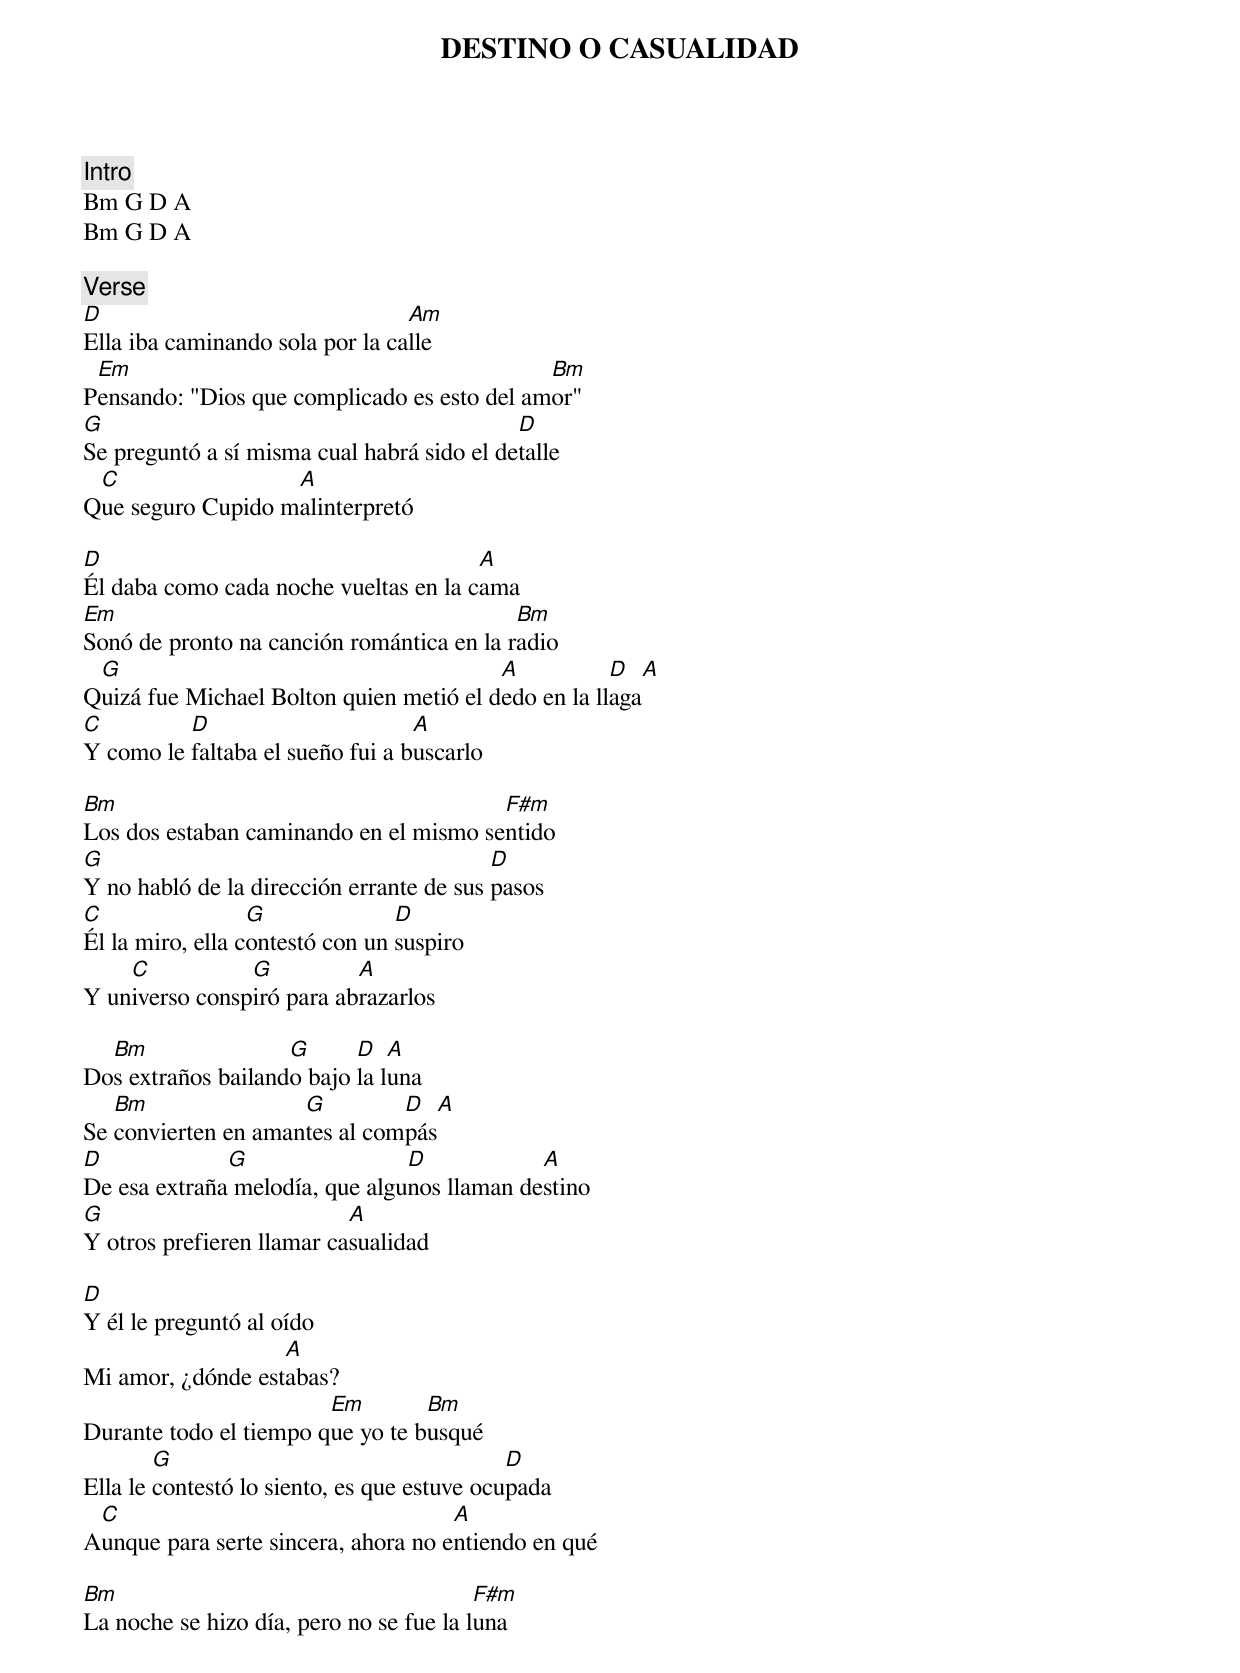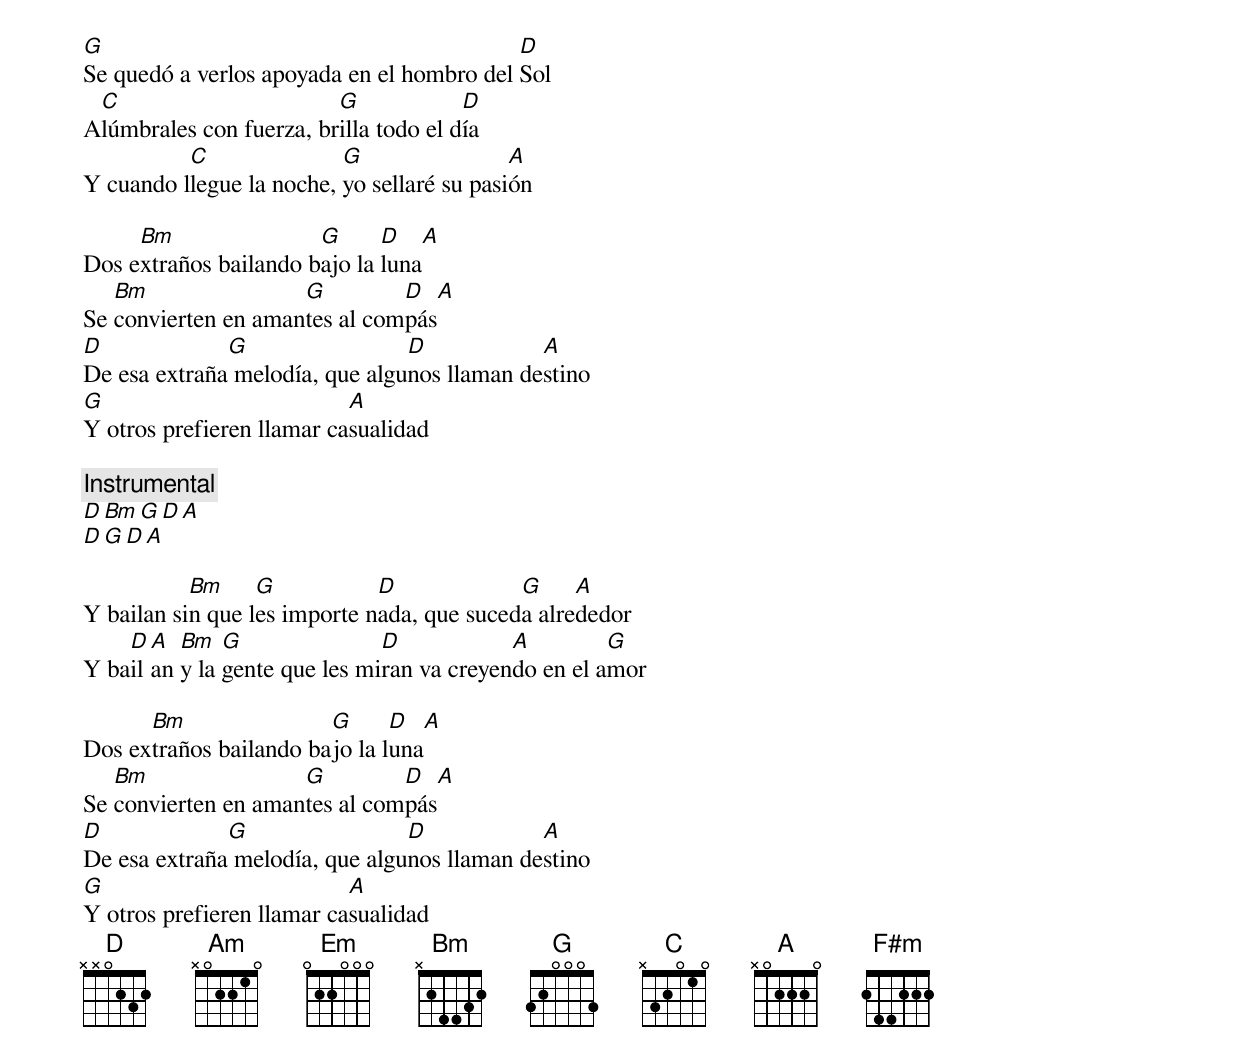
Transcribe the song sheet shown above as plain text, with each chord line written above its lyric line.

DESTINO O CASUALIDAD

[Intro]
Bm G D A
Bm G D A

[Verse]
D                                Am
Ella iba caminando sola por la calle
 Em                                          Bm
Pensando: "Dios que complicado es esto del amor"
G                                           D
Se preguntó a sí misma cual habrá sido el detalle
 C                 A
Que seguro Cupido malinterpretó

D                                      A
Él daba como cada noche vueltas en la cama
Em                                         Bm
Sonó de pronto na canción romántica en la radio
 G                                       A           D     A
Quizá fue Michael Bolton quien metió el dedo en la llaga
C         D                       A
Y como le faltaba el sueño fui a buscarlo

Bm                                      F#m
Los dos estaban caminando en el mismo sentido
G                                         D
Y no habló de la dirección errante de sus pasos
C                 G              D
Él la miro, ella contestó con un suspiro
    C           G          A
Y universo conspiró para abrazarlos

  Bm                G      D   A
Dos extraños bailando bajo la luna
   Bm                G         D    A
Se convierten en amantes al compás
D             G                 D            A
De esa extraña melodía, que algunos llaman destino
G                          A
Y otros prefieren llamar casualidad

D
Y él le preguntó al oído
                   A
Mi amor, ¿dónde estabas?
                        Em        Bm
Durante todo el tiempo que yo te busqué
        G                                    D
Ella le contestó lo siento, es que estuve ocupada
 C                                   A
Aunque para serte sincera, ahora no entiendo en qué

Bm                                       F#m
La noche se hizo día, pero no se fue la luna
G                                          D
Se quedó a verlos apoyada en el hombro del Sol
 C                       G             D
Alúmbrales con fuerza, brilla todo el día
          C               G                 A
Y cuando llegue la noche, yo sellaré su pasión

     Bm                G      D   A
Dos extraños bailando bajo la luna
   Bm                G         D    A
Se convierten en amantes al compás
D             G                 D            A
De esa extraña melodía, que algunos llaman destino
G                          A
Y otros prefieren llamar casualidad

[Instrumental]
D Bm G D A
D G D A

           Bm     G           D             G     A
Y bailan sin que les importe nada, que suceda alrededor
    D A  Bm   G               D            A         G
Y bailan y la gente que les miran va creyendo en el amor

      Bm                G      D   A
Dos extraños bailando bajo la luna
   Bm                G         D    A
Se convierten en amantes al compás
D             G                 D            A
De esa extraña melodía, que algunos llaman destino
G                          A
Y otros prefieren llamar casualidad
